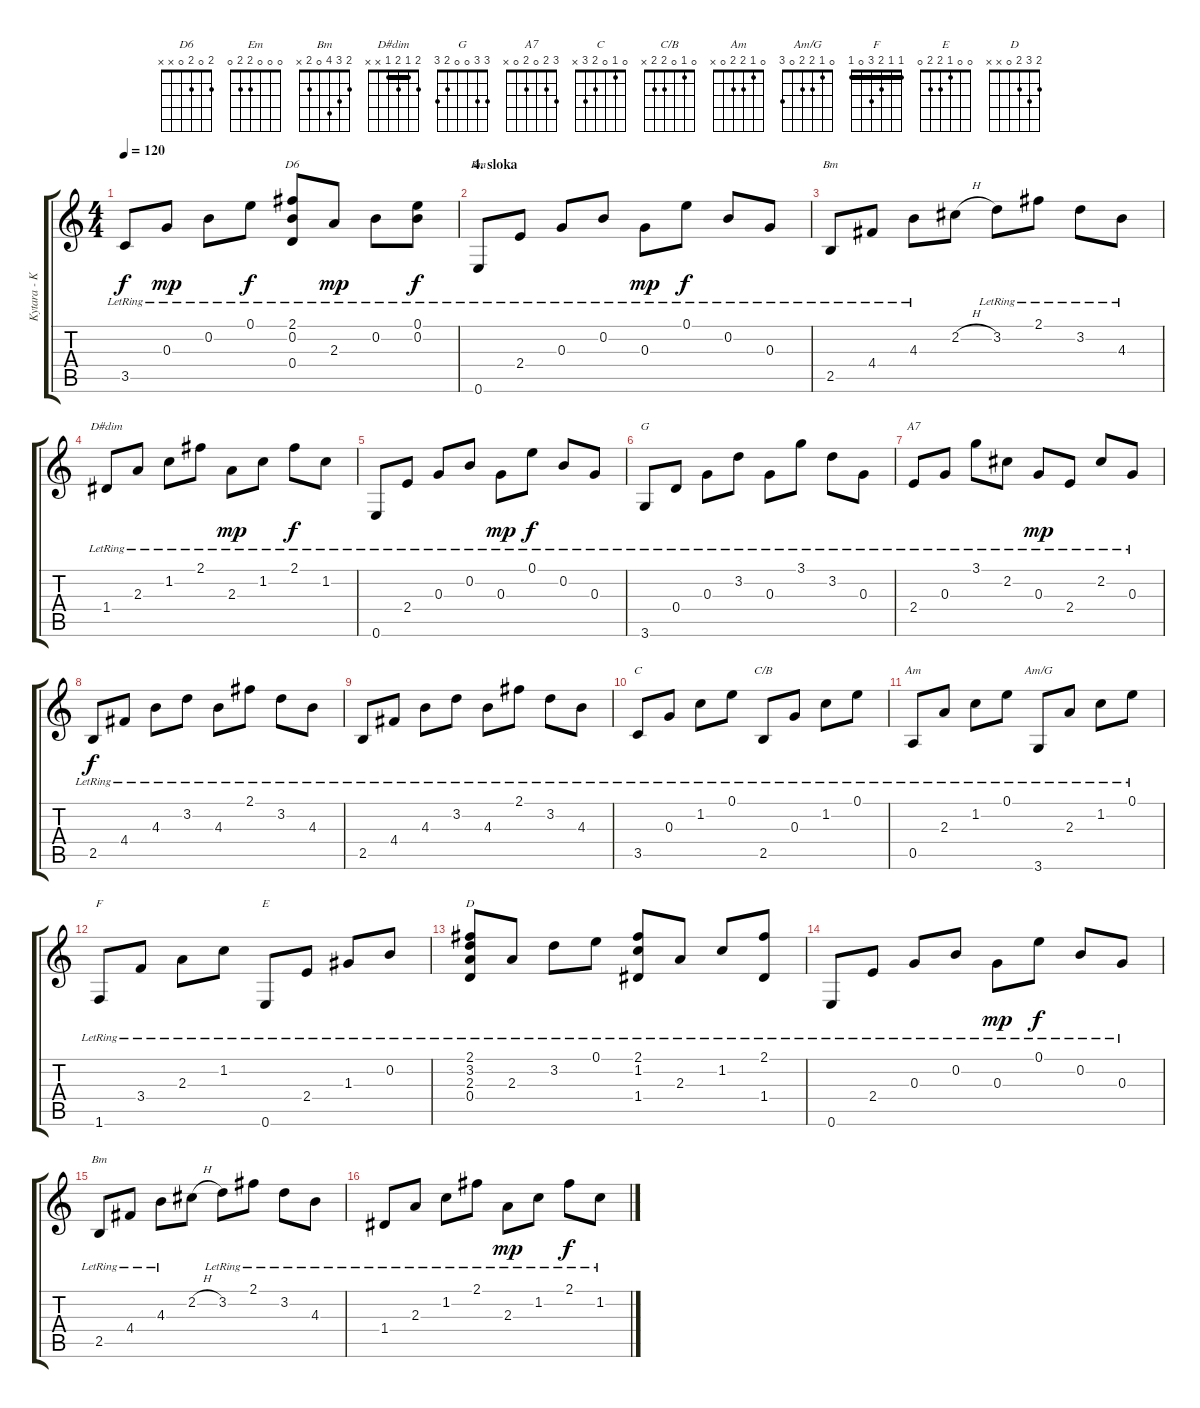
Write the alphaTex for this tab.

\track ("Kytara - Karel Plihal" "Kytara - K") {instrument acousticguitarnylon}
\staff {score tabs}
\tuning (E4 B3 G3 D3 A2 E2) {hide}
\chord ("D6" 2 0 2 0 x x)
\chord ("Em" 0 0 0 2 2 0)
\chord ("Bm" 2 3 4 4 2 x) {barre 2}
\chord ("D#dim" 2 1 2 1 x x) {barre 1}
\chord ("G" 3 3 0 0 2 3)
\chord ("A7" 3 2 0 2 0 x)
\chord ("C" 0 1 0 2 3 x)
\chord ("C/B" 0 1 0 2 2 x)
\chord ("Am" 0 1 2 2 0 x)
\chord ("Am/G" 0 1 2 2 0 3)
\chord ("F" 1 1 2 3 0 1) {barre 1}
\chord ("E" 0 0 1 2 2 0)
\chord ("D" 2 3 2 0 x x)
\chord ("Bm" 2 3 4 0 2 x)
\ts (4 4)
\tempo 120
\clef g2
\ks c
3.5{lr}.8{dy f} 0.3{lr}.8{dy mp} 0.2{lr}.8 0.1{lr}.8{dy f} (2.1{lr} 0.2{lr} 0.4{lr}).8{ch "D6"} 2.3{lr}.8{dy mp} 0.2{lr}.8 (0.1{lr} 0.2{lr}).8{dy f} |
\section ("" "4. sloka")
0.6{lr}.8{ch "Em"} 2.4{lr}.8 0.3{lr}.8 0.2{lr}.8 0.3{lr}.8{dy mp} 0.1{lr}.8{dy f} 0.2{lr}.8 0.3{lr}.8 |
2.5{lr}.8{ch "Bm"} 4.4{lr}.8 4.3{lr}.8 2.2{h}.8 3.2{lr}.8 2.1{lr}.8 3.2{lr}.8 4.3{lr}.8 |
1.4{lr}.8{ch "D#dim"} 2.3{lr}.8 1.2{lr}.8 2.1{lr}.8 2.3{lr}.8{dy mp} 1.2{lr}.8 2.1{lr}.8{dy f} 1.2{lr}.8 |
0.6{lr}.8 2.4{lr}.8 0.3{lr}.8 0.2{lr}.8 0.3{lr}.8{dy mp} 0.1{lr}.8{dy f} 0.2{lr}.8 0.3{lr}.8 |
3.6{lr}.8{ch "G"} 0.4{lr}.8 0.3{lr}.8 3.2{lr}.8 0.3{lr}.8 3.1{lr}.8 3.2{lr}.8 0.3{lr}.8 |
2.4{lr}.8{ch "A7"} 0.3{lr}.8 3.1{lr}.8 2.2{lr}.8 0.3{lr}.8{dy mp} 2.4{lr}.8 2.2{lr}.8 0.3{lr}.8 |
2.5{lr}.8{dy f} 4.4{lr}.8 4.3{lr}.8 3.2{lr}.8 4.3{lr}.8 2.1{lr}.8 3.2{lr}.8 4.3{lr}.8 |
2.5{lr}.8 4.4{lr}.8 4.3{lr}.8 3.2{lr}.8 4.3{lr}.8 2.1{lr}.8 3.2{lr}.8 4.3{lr}.8 |
3.5{lr}.8{ch "C"} 0.3{lr}.8 1.2{lr}.8 0.1{lr}.8 2.5{lr}.8{ch "C/B"} 0.3{lr}.8 1.2{lr}.8 0.1{lr}.8 |
0.5{lr}.8{ch "Am"} 2.3{lr}.8 1.2{lr}.8 0.1{lr}.8 3.6{lr}.8{ch "Am/G"} 2.3{lr}.8 1.2{lr}.8 0.1{lr}.8 |
1.6{lr}.8{ch "F"} 3.4{lr}.8 2.3{lr}.8 1.2{lr}.8 0.6{lr}.8{ch "E"} 2.4{lr}.8 1.3{lr}.8 0.2{lr}.8 |
(2.1{lr} 3.2{lr} 2.3{lr} 0.4{lr}).8{ch "D"} 2.3{lr}.8 3.2{lr}.8 0.1{lr}.8 (2.1{lr} 1.2{lr} 1.4{lr}).8 2.3{lr}.8 1.2{lr}.8 (2.1{lr} 1.4{lr}).8 |
0.6{lr}.8 2.4{lr}.8 0.3{lr}.8 0.2{lr}.8 0.3{lr}.8{dy mp} 0.1{lr}.8{dy f} 0.2{lr}.8 0.3{lr}.8 |
2.5{lr}.8{ch "Bm"} 4.4{lr}.8 4.3{lr}.8 2.2{h}.8 3.2{lr}.8 2.1{lr}.8 3.2{lr}.8 4.3{lr}.8 |
1.4{lr}.8 2.3{lr}.8 1.2{lr}.8 2.1{lr}.8 2.3{lr}.8{dy mp} 1.2{lr}.8 2.1{lr}.8{dy f} 1.2{lr}.8
